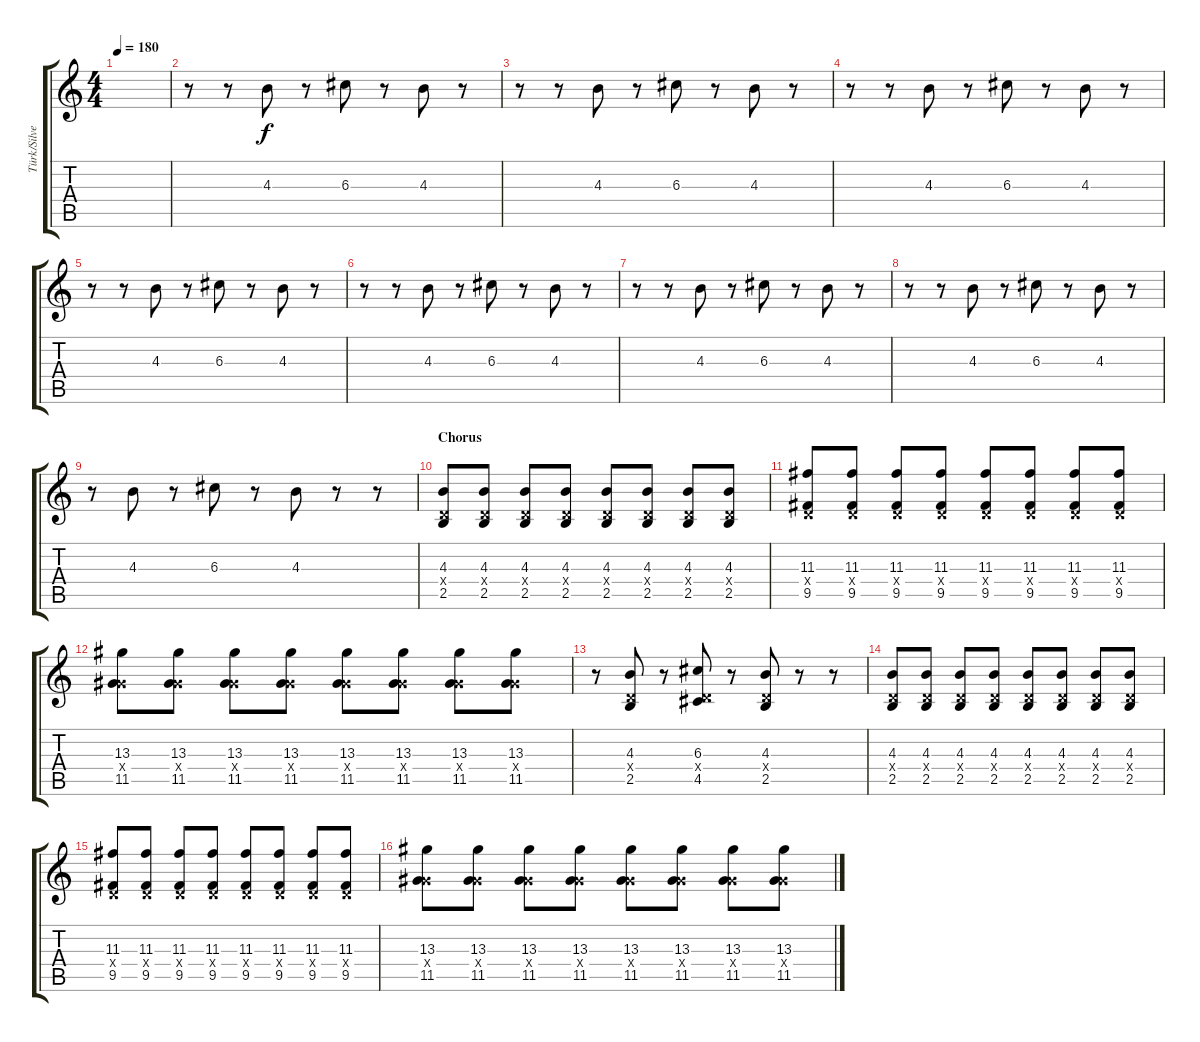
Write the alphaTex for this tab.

\track ("Türk/Silver 1" "Türk/Silve") {instrument overdrivenguitar}
\staff {score tabs}
\tuning (E4 B3 G3 D3 A2 E2) {hide}
\ts (4 4)
\tempo 180
\clef g2
\ks c
|
r.8 r.8 4.3.8 r.8 6.3.8 r.8 4.3.8 r.8 |
r.8 r.8 4.3.8 r.8 6.3.8 r.8 4.3.8 r.8 |
r.8 r.8 4.3.8 r.8 6.3.8 r.8 4.3.8 r.8 |
r.8 r.8 4.3.8 r.8 6.3.8 r.8 4.3.8 r.8 |
r.8 r.8 4.3.8 r.8 6.3.8 r.8 4.3.8 r.8 |
r.8 r.8 4.3.8 r.8 6.3.8 r.8 4.3.8 r.8 |
r.8 r.8 4.3.8 r.8 6.3.8 r.8 4.3.8 r.8 |
r.8 4.3.8 r.8 6.3.8 r.8 4.3.8 r.8 r.8 |
\section ("" "Chorus")
(4.3 0.4{x} 2.5).8 (4.3 0.4{x} 2.5).8 (4.3 0.4{x} 2.5).8 (4.3 0.4{x} 2.5).8 (4.3 0.4{x} 2.5).8 (4.3 0.4{x} 2.5).8 (4.3 0.4{x} 2.5).8 (4.3 0.4{x} 2.5).8 |
(11.3 0.4{x} 9.5).8 (11.3 0.4{x} 9.5).8 (11.3 0.4{x} 9.5).8 (11.3 0.4{x} 9.5).8 (11.3 0.4{x} 9.5).8 (11.3 0.4{x} 9.5).8 (11.3 0.4{x} 9.5).8 (11.3 0.4{x} 9.5).8 |
(13.3 6.4{x} 11.5).8 (13.3 6.4{x} 11.5).8 (13.3 6.4{x} 11.5).8 (13.3 6.4{x} 11.5).8 (13.3 6.4{x} 11.5).8 (13.3 6.4{x} 11.5).8 (13.3 6.4{x} 11.5).8 (13.3 6.4{x} 11.5).8 |
r.8 (4.3 0.4{x} 2.5).8 r.8 (6.3 0.4{x} 4.5).8 r.8 (4.3 0.4{x} 2.5).8 r.8 r.8 |
(4.3 0.4{x} 2.5).8 (4.3 0.4{x} 2.5).8 (4.3 0.4{x} 2.5).8 (4.3 0.4{x} 2.5).8 (4.3 0.4{x} 2.5).8 (4.3 0.4{x} 2.5).8 (4.3 0.4{x} 2.5).8 (4.3 0.4{x} 2.5).8 |
(11.3 0.4{x} 9.5).8 (11.3 0.4{x} 9.5).8 (11.3 0.4{x} 9.5).8 (11.3 0.4{x} 9.5).8 (11.3 0.4{x} 9.5).8 (11.3 0.4{x} 9.5).8 (11.3 0.4{x} 9.5).8 (11.3 0.4{x} 9.5).8 |
(13.3 6.4{x} 11.5).8 (13.3 6.4{x} 11.5).8 (13.3 6.4{x} 11.5).8 (13.3 6.4{x} 11.5).8 (13.3 6.4{x} 11.5).8 (13.3 6.4{x} 11.5).8 (13.3 6.4{x} 11.5).8 (13.3 6.4{x} 11.5).8
